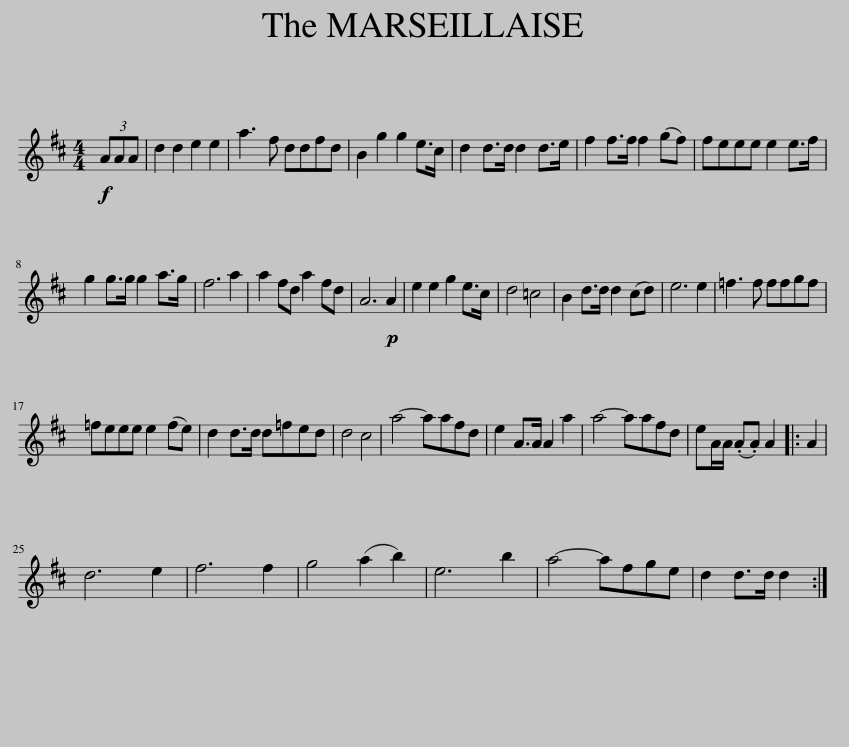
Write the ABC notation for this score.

X:1
L:1/8
M:4/4
I:linebreak $
K:D
V:1 treble
V:1
!f! (3AAA | d2 d2 e2 e2 | a3 f ddfd | B2 g2 g2 e>c | d2 d>d d2 d>e | %5
 f2 f>f f2 (gf) | feee e2 e>f |$ g2 g>g g2 a>g | f6 a2 | a2 fd a2 fd | %10
 A6!p! A2 | e2 e2 g2 e>c | d4 =c4 | B2 d>d d2 (cd) | e6 e2 | %15
 =f3 f ffgf |$ =feee e2 (fe) | d2 d>d d=fed | d4 c4 | a4- aafd | %20
 e2 A>A A2 a2 | a4- aafd | eA/A/ (.A.A) A2 |: A2 |$ d6 e2 | %25
 f6 f2 | g4 (a2 b2) | e6 b2 | a4- afge | d2 d>d d2 :| %30
